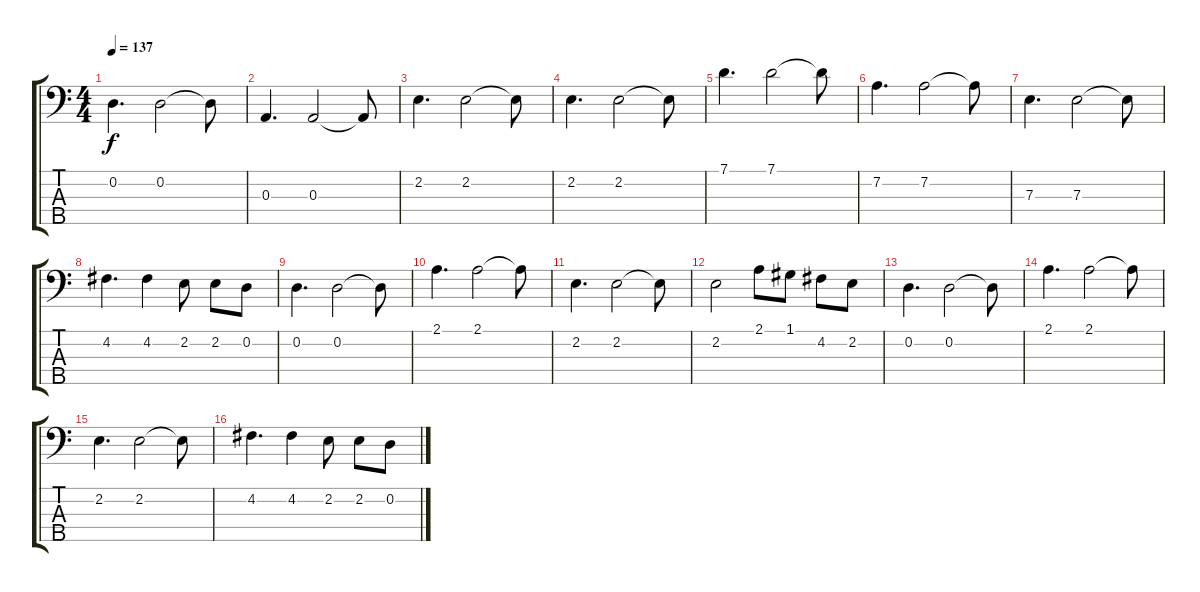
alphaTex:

\track "" {instrument electricbassfinger}
\staff {score tabs}
\tuning (G2 D2 A1 E1 B0) {hide}
\ts (4 4)
\tempo 137
\clef f4
\ks c
0.2.4{d dy f} 0.2.2 0.2{t}.8 |
0.3.4{d} 0.3.2 0.3{t}.8 |
2.2.4{d} 2.2.2 2.2{t}.8 |
2.2.4{d} 2.2.2 2.2{t}.8 |
7.1.4{d} 7.1.2 7.1{t}.8 |
7.2.4{d} 7.2.2 7.2{t}.8 |
7.3.4{d} 7.3.2 7.3{t}.8 |
4.2.4{d} 4.2.4 2.2.8 2.2.8 0.2.8 |
0.2.4{d} 0.2.2 0.2{t}.8 |
2.1.4{d} 2.1.2 2.1{t}.8 |
2.2.4{d} 2.2.2 2.2{t}.8 |
2.2.2 2.1.8 1.1.8 4.2.8 2.2.8 |
0.2.4{d} 0.2.2 0.2{t}.8 |
2.1.4{d} 2.1.2 2.1{t}.8 |
2.2.4{d} 2.2.2 2.2{t}.8 |
4.2.4{d} 4.2.4 2.2.8 2.2.8 0.2.8
